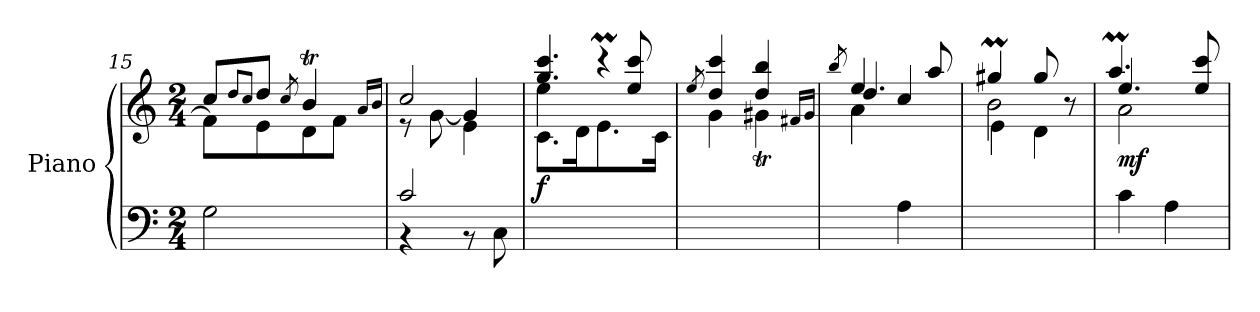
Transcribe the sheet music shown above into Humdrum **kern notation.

**kern	**kern	**dynam
*part1	*part1	*part1
*staff2	*staff1	*staff1/2
*I"Piano	*	*
*I'Pno.	*	*
*clefF4	*clefG2	*
*k[]	*k[]	*
*M2/4	*M2/4	*
=15	=15	=15
*	*^	*
2G\	8cc/L	8f\L]	.
.	8qdd/L	.	.
.	8qcc/J	.	.
.	8dd/J	8e\	.
.	8qcc/	.	.
.	4bt/	8d\	.
.	.	8f\J	.
*	*v	*v	*
.	16qa/LL	.
.	16qb/JJ	.
=16	=16	=16
*^	*^	*
*	*	*	*^	*
2c/	4r	2cc/	8r	4ryy	.
.	.	.	[8g\	.	.
.	8r	.	4g/]	4e\	.
.	8C\	.	.	.	.
=17	=17	=17	=17	=17	=17
!	!	!	!	!	!LO:DY:b
*v	*v	*	*	*	*
2ryy	4.gg/ 4.ccc/	4ee\	8.c\L	f
.	.	.	16d\K	.
.	.	4rccc	8.em\	.
.	8ee/ 8ccc/	.	.	.
.	.	.	16c\Jk	.
*	*v	*v	*v	*
!!LO:LB:g=z
=18	=18	=18
.	8qee/	.
*	*^	*
2ryy	4dd/ 4ccc/	4g\	.
.	4dd/ 4bb/	4g#Xt\	.
.	.	16qf#X/LL	.
.	.	16qg#/JJ	.
*	*v	*v	*
=19	=19	=19
.	8qbb/	.
*	*^	*
*	*	*^	*
4ryy	4ee/	4.dd/	4a\	.
4A\	4cc/	.	4ryy	.
.	.	8aa/	.	.
=20	=20	=20	=20	=20
2ryy	4gg#Xm/	2b\	4e\	.
.	8gg#/	.	4d\	.
.	8r	.	.	.
=21	=21	=21	=21	=21
!	!	!	!	!LO:DY:b
4c\	4.ee/	2a\	4.aaM/	mf
4A\	.	.	.	.
.	8ee/ 8ccc/	.	8ryy	.
*	*v	*v	*v	*
=	=	=
*-	*-	*-
